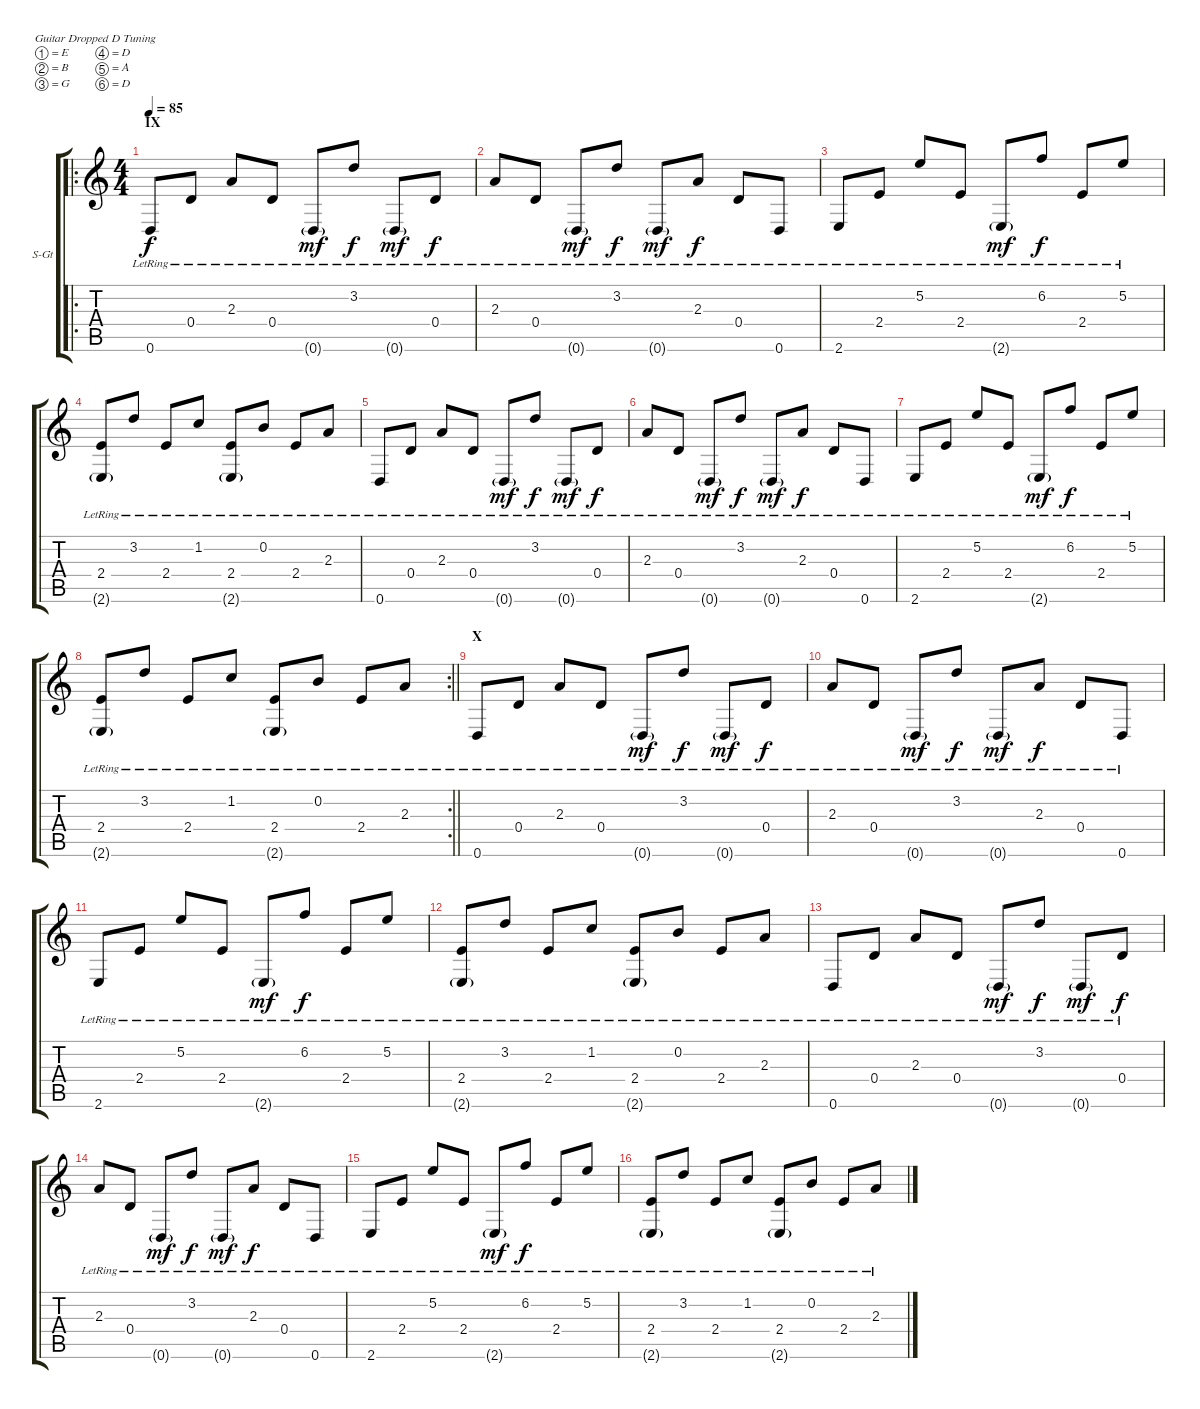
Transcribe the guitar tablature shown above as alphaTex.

\bracketExtendMode groupsimilarinstruments
\firstSystemTrackNameOrientation horizontal
\otherSystemsTrackNameOrientation horizontal
\track ("Piano" "S-Gt") {instrument acousticgrandpiano}
\staff {score tabs}
\tuning (E4 B3 G3 D3 A2 D2)
\displaytranspose 12
\ro
\ts (4 4)
\section ("" "IX")
\tempo 85
\clef g2
\ks c
0.6{lr}.8{dy f} 0.4{lr}.8 2.3{lr}.8 0.4{lr}.8 0.6{g lr}.8{dy mf} 3.2{lr}.8{dy f} 0.6{g lr}.8{dy mf} 0.4{lr}.8{dy f} |
2.3{lr}.8 0.4{lr}.8 0.6{g lr}.8{dy mf} 3.2{lr}.8{dy f} 0.6{g lr}.8{dy mf} 2.3{lr}.8{dy f} 0.4{lr}.8 0.6{lr}.8 |
2.6{lr}.8 2.4{lr}.8 5.2{lr}.8 2.4{lr}.8 2.6{g lr}.8{dy mf} 6.2{lr}.8{dy f} 2.4{lr}.8 5.2{lr}.8 |
(2.4{lr} 2.6{g}).8 3.2{lr}.8 2.4{lr}.8 1.2{lr}.8 (2.4{lr} 2.6{g}).8 0.2{lr}.8 2.4{lr}.8 2.3{lr}.8 |
0.6{lr}.8 0.4{lr}.8 2.3{lr}.8 0.4{lr}.8 0.6{g lr}.8{dy mf} 3.2{lr}.8{dy f} 0.6{g lr}.8{dy mf} 0.4{lr}.8{dy f} |
2.3{lr}.8 0.4{lr}.8 0.6{g lr}.8{dy mf} 3.2{lr}.8{dy f} 0.6{g lr}.8{dy mf} 2.3{lr}.8{dy f} 0.4{lr}.8 0.6{lr}.8 |
2.6{lr}.8 2.4{lr}.8 5.2{lr}.8 2.4{lr}.8 2.6{g lr}.8{dy mf} 6.2{lr}.8{dy f} 2.4{lr}.8 5.2{lr}.8 |
\rc 2
\barLineRight lightlight
(2.4{lr} 2.6{g}).8 3.2{lr}.8 2.4{lr}.8 1.2{lr}.8 (2.4{lr} 2.6{g}).8 0.2{lr}.8 2.4{lr}.8 2.3{lr}.8 |
\section ("" "X")
0.6{lr}.8 0.4{lr}.8 2.3{lr}.8 0.4{lr}.8 0.6{g lr}.8{dy mf} 3.2{lr}.8{dy f} 0.6{g lr}.8{dy mf} 0.4{lr}.8{dy f} |
2.3{lr}.8 0.4{lr}.8 0.6{g lr}.8{dy mf} 3.2{lr}.8{dy f} 0.6{g lr}.8{dy mf} 2.3{lr}.8{dy f} 0.4{lr}.8 0.6{lr}.8 |
2.6{lr}.8 2.4{lr}.8 5.2{lr}.8 2.4{lr}.8 2.6{g lr}.8{dy mf} 6.2{lr}.8{dy f} 2.4{lr}.8 5.2{lr}.8 |
(2.4{lr} 2.6{g}).8 3.2{lr}.8 2.4{lr}.8 1.2{lr}.8 (2.4{lr} 2.6{g}).8 0.2{lr}.8 2.4{lr}.8 2.3{lr}.8 |
0.6{lr}.8 0.4{lr}.8 2.3{lr}.8 0.4{lr}.8 0.6{g lr}.8{dy mf} 3.2{lr}.8{dy f} 0.6{g lr}.8{dy mf} 0.4{lr}.8{dy f} |
2.3{lr}.8 0.4{lr}.8 0.6{g lr}.8{dy mf} 3.2{lr}.8{dy f} 0.6{g lr}.8{dy mf} 2.3{lr}.8{dy f} 0.4{lr}.8 0.6{lr}.8 |
2.6{lr}.8 2.4{lr}.8 5.2{lr}.8 2.4{lr}.8 2.6{g lr}.8{dy mf} 6.2{lr}.8{dy f} 2.4{lr}.8 5.2{lr}.8 |
(2.4{lr} 2.6{g}).8 3.2{lr}.8 2.4{lr}.8 1.2{lr}.8 (2.4{lr} 2.6{g}).8 0.2{lr}.8 2.4{lr}.8 2.3{lr}.8
